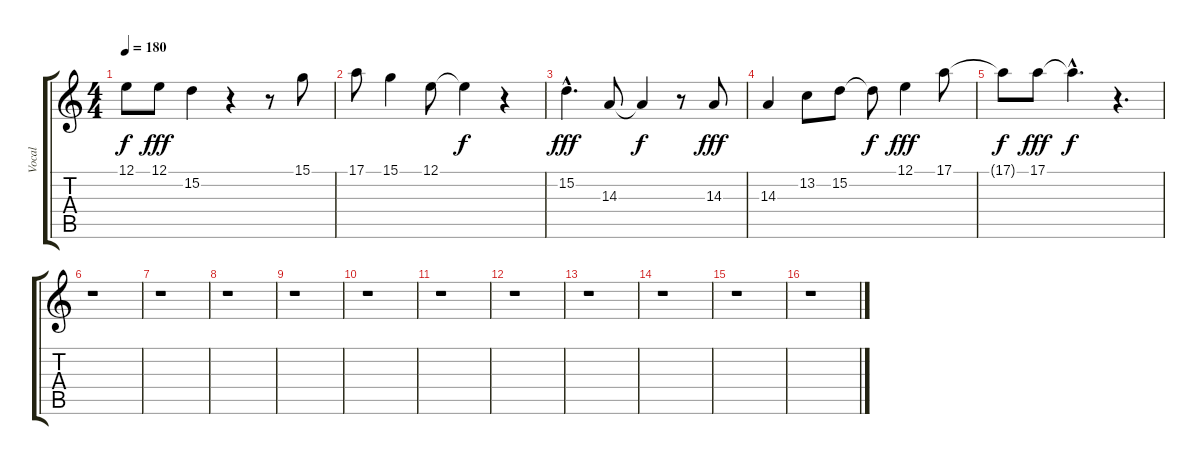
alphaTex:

\track ("Vocal" "Vocal") {instrument trombone}
\staff {score tabs}
\tuning (E4 B3 G3 D3 A2 E2) {hide}
\ts (4 4)
\tempo 180
\clef g2
\ks c
12.1{t}.8{dy f} 12.1.8{dy fff} 15.2.4 r.4 r.8 15.1.8 |
17.1.8 15.1.4 12.1.8 12.1{t}.4{dy f} r.4 |
15.2{hac}.4{d dy fff} 14.3.8 14.3{t}.4{dy f} r.8 14.3.8{dy fff} |
14.3.4 13.2.8 15.2.8 15.2{t}.8{dy f} 12.1.4{dy fff} 17.1.8 |
17.1{t}.8{dy f} 17.1.8{dy fff} 17.1{hac t}.4{d dy f} r.4{d} |
r.1 |
r.1 |
r.1 |
r.1 |
r.1 |
r.1 |
r.1 |
r.1 |
r.1 |
r.1 |
r.1
